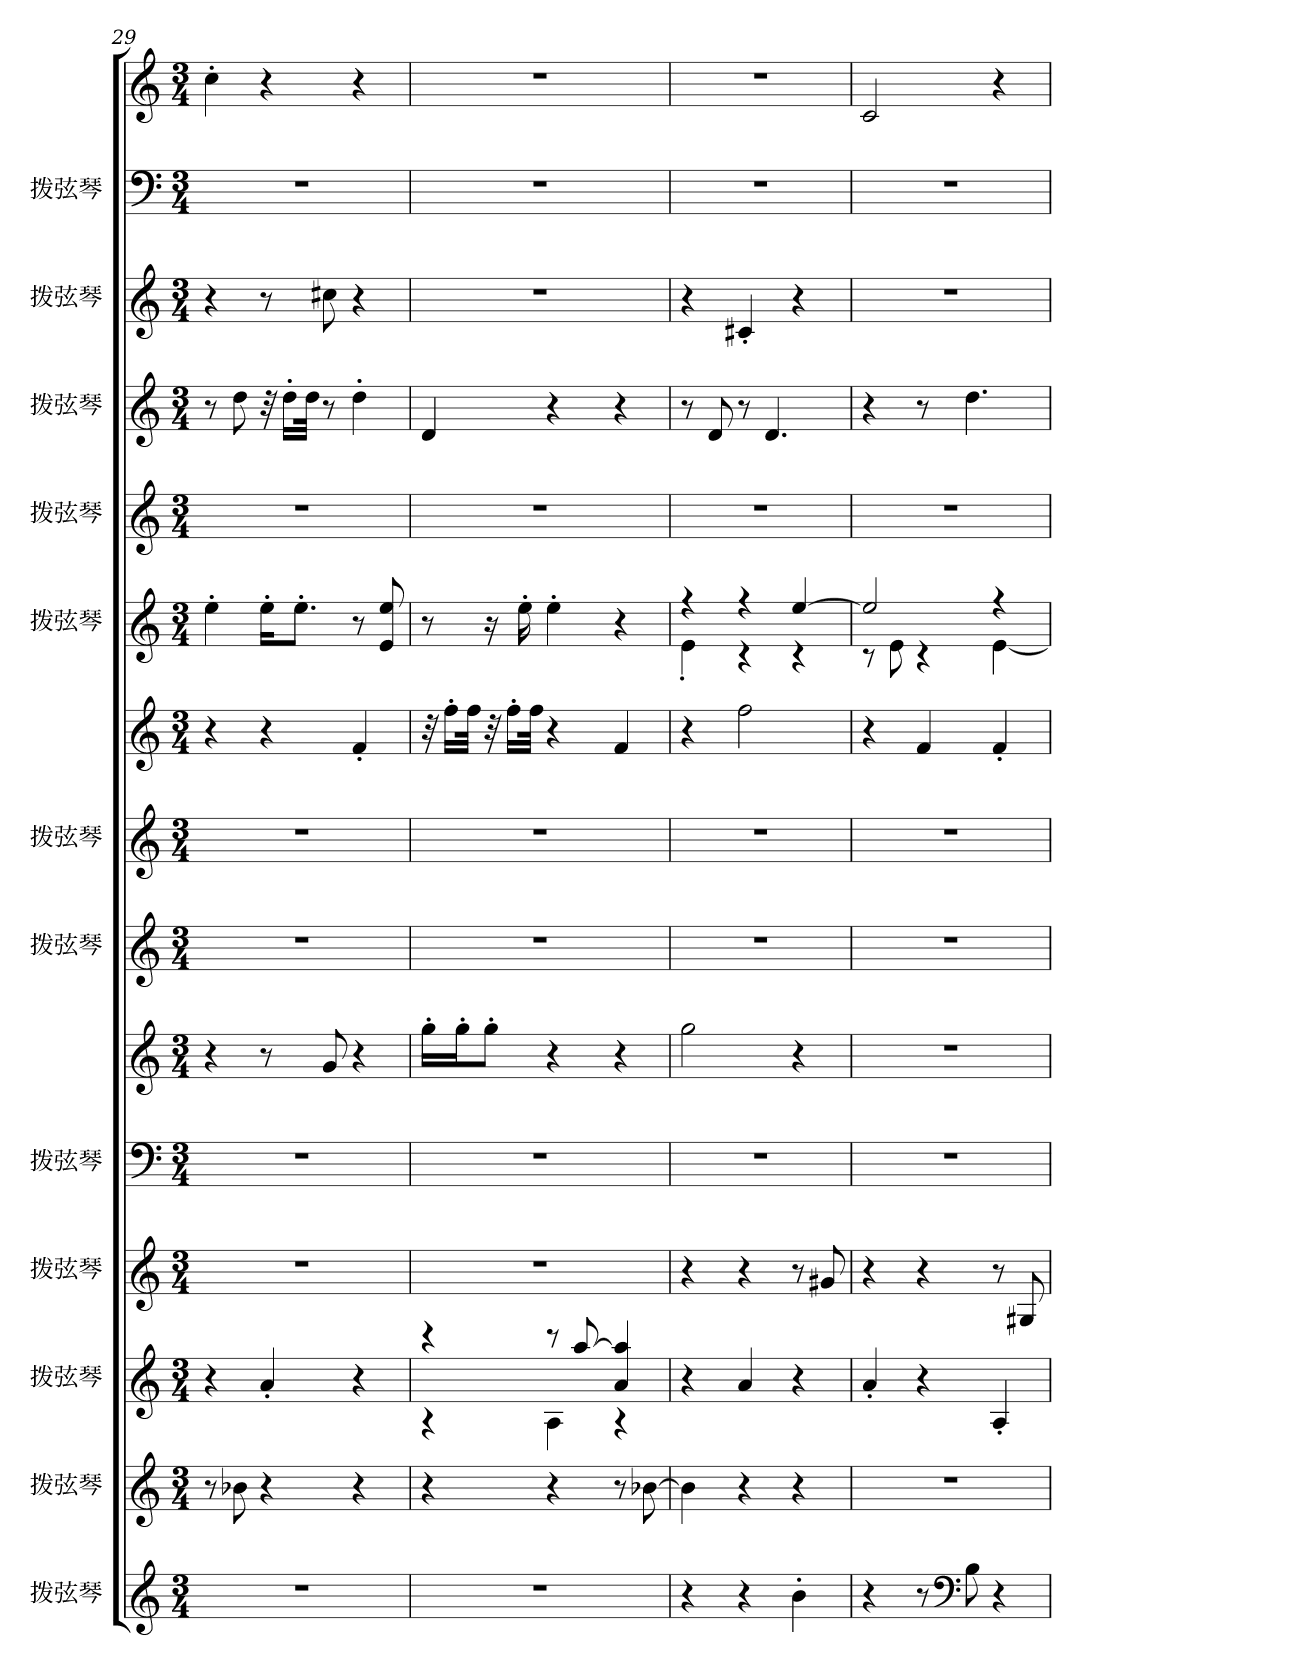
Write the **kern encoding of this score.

**kern	**kern	**kern	**kern	**kern	**kern	**kern	**kern	**kern	**kern	**kern	**kern	**kern	**kern	**kern
*part12	*part11	*part10	*part9	*part8	*part8	*part7	*part6	*part6	*part5	*part4	*part3	*part2	*part1	*part1
*staff15	*staff14	*staff13	*staff12	*staff11	*staff10	*staff9	*staff8	*staff7	*staff6	*staff5	*staff4	*staff3	*staff2	*staff1
*I"拨弦琴	*I"拨弦琴	*I"拨弦琴	*I"拨弦琴	*I"拨弦琴	*	*I"拨弦琴	*I"拨弦琴	*	*I"拨弦琴	*I"拨弦琴	*I"拨弦琴	*I"拨弦琴	*I"拨弦琴	*
*clefG2	*clefG2	*clefG2	*clefG2	*clefF4	*clefG2	*clefG2	*clefG2	*clefG2	*clefG2	*clefG2	*clefG2	*clefG2	*clefF4	*clefG2
*k[]	*k[]	*k[]	*k[]	*k[]	*k[]	*k[]	*k[]	*k[]	*k[]	*k[]	*k[]	*k[]	*k[]	*k[]
*M3/4	*M3/4	*M3/4	*M3/4	*M3/4	*M3/4	*M3/4	*M3/4	*M3/4	*M3/4	*M3/4	*M3/4	*M3/4	*M3/4	*M3/4
=29	=29	=29	=29	=29	=29	=29	=29	=29	=29	=29	=29	=29	=29	=29
2.r	8r	4r	2.r	2.r	4r	2.r	2.r	4r	4ee'\	2.r	8r	4r	2.r	4cc'\
.	8b-X\	.	.	.	.	.	.	.	.	.	8dd\	.	.	.
.	4r	4a'/	.	.	8r	.	.	4r	16ee'\KL	.	32r	8r	.	4r
.	.	.	.	.	.	.	.	.	.	.	16dd'\LL	.	.	.
.	.	.	.	.	.	.	.	.	8.ee'\J	.	.	.	.	.
.	.	.	.	.	.	.	.	.	.	.	32dd\JJk	.	.	.
.	.	.	.	.	8g/	.	.	.	.	.	8r	8cc#X\	.	.
.	4r	4r	.	.	4r	.	.	4f'/	8r	.	4dd'\	4r	.	4r
.	.	.	.	.	.	.	.	.	8e/ 8ee/	.	.	.	.	.
=30	=30	=30	=30	=30	=30	=30	=30	=30	=30	=30	=30	=30	=30	=30
*	*	*^	*	*	*	*	*	*	*	*	*	*	*	*
2.r	4r	4r	4r	2.r	2.r	16gg'\LL	2.r	2.r	32r	8r	2.r	4d/	2.r	2.r	2.r
.	.	.	.	.	.	.	.	.	16ff'\LL	.	.	.	.	.	.
.	.	.	.	.	.	16gg'\J	.	.	.	.	.	.	.	.	.
.	.	.	.	.	.	.	.	.	32ff\JJk	.	.	.	.	.	.
.	.	.	.	.	.	8gg'\J	.	.	32r	16r	.	.	.	.	.
.	.	.	.	.	.	.	.	.	16ff'\LL	.	.	.	.	.	.
.	.	.	.	.	.	.	.	.	.	16ee'\	.	.	.	.	.
.	.	.	.	.	.	.	.	.	32ff\JJk	.	.	.	.	.	.
.	4r	8r	4A\	.	.	4r	.	.	4r	4ee'\	.	4r	.	.	.
.	.	[8aa/	.	.	.	.	.	.	.	.	.	.	.	.	.
.	8r	4a/ 4aa/]	4r	.	.	4r	.	.	4f/	4r	.	4r	.	.	.
.	[8b-X\	.	.	.	.	.	.	.	.	.	.	.	.	.	.
*	*	*v	*v	*	*	*	*	*	*	*	*	*	*	*	*
=31	=31	=31	=31	=31	=31	=31	=31	=31	=31	=31	=31	=31	=31	=31
*	*	*	*	*	*	*	*	*	*^	*	*	*	*	*
4r	4b-\]	4r	4r	2.r	2gg\	2.r	2.r	4r	4r	4e'\	2.r	8r	4r	2.r	2.r
.	.	.	.	.	.	.	.	.	.	.	.	8d/	.	.	.
4r	4r	4a/	4r	.	.	.	.	2ff\	4r	4r	.	8r	4c#X'/	.	.
.	.	.	.	.	.	.	.	.	.	.	.	4.d/	.	.	.
4b'\	4r	4r	8r	.	4r	.	.	.	[4ee/	4r	.	.	4r	.	.
.	.	.	8g#X/	.	.	.	.	.	.	.	.	.	.	.	.
!!LO:PB:g=z
=32	=32	=32	=32	=32	=32	=32	=32	=32	=32	=32	=32	=32	=32	=32	=32
4r	2.r	4a'/	4r	2.r	2.r	2.r	2.r	4r	2ee/]	8r	2.r	4r	2.r	2.r	2c/
.	.	.	.	.	.	.	.	.	.	8e\	.	.	.	.	.
8r	.	4r	4r	.	.	.	.	4f/	.	4r	.	8r	.	.	.
*clefF4	*	*	*	*	*	*	*	*	*	*	*	*	*	*	*
8B\	.	.	.	.	.	.	.	.	.	.	.	4.dd\	.	.	.
4r	.	4A'/	8r	.	.	.	.	4f'/	4r	[4e\	.	.	.	.	4r
.	.	.	8G#X/	.	.	.	.	.	.	.	.	.	.	.	.
*	*	*	*	*	*	*	*	*	*v	*v	*	*	*	*	*
=	=	=	=	=	=	=	=	=	=	=	=	=	=	=
*-	*-	*-	*-	*-	*-	*-	*-	*-	*-	*-	*-	*-	*-	*-
